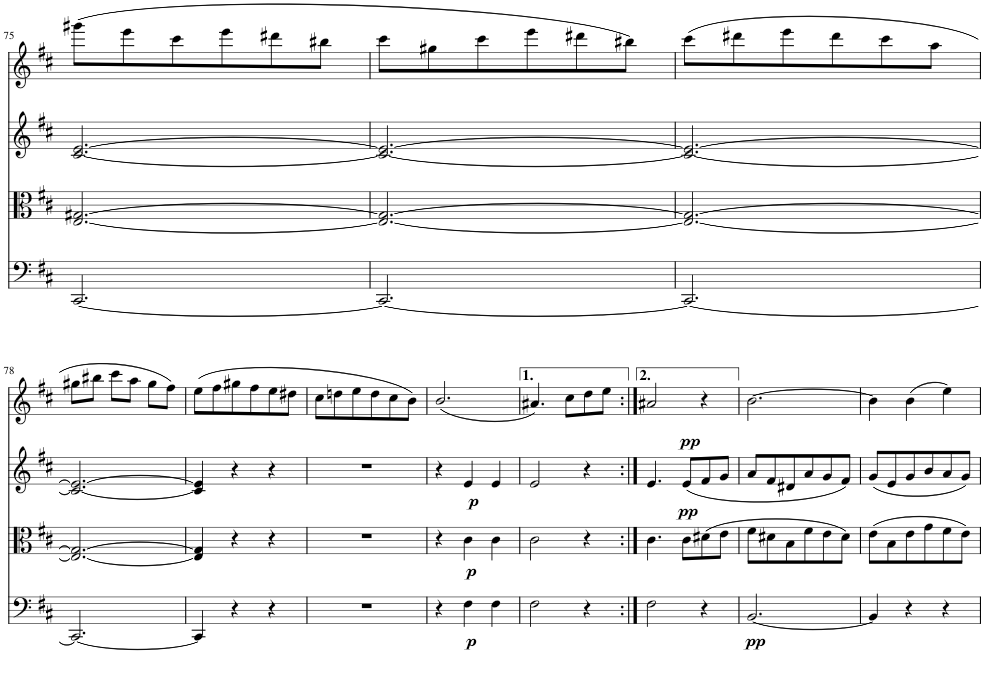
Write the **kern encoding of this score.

**kern	**dynam	**kern	**dynam	**kern	**dynam	**kern
*part4	*part4	*part3	*part3	*part2	*part2	*part1
*staff4	*staff4	*staff3	*staff3	*staff2	*staff2	*staff1
*I"Piano	*	*I"Piano	*	*I"Piano	*	*I"Piano
*I'Pno	*	*I'Pno	*	*I'Pno	*	*I'Pno
!!LO:PB:g=z
*clefF4	*	*clefC3	*	*clefG2	*	*clefG2
*k[f#c#]	*	*k[f#c#]	*	*k[f#c#]	*	*k[f#c#]
*M3/4	*	*M3/4	*	*M3/4	*	*M3/4
=75	=75	=75	=75	=75	=75	=75
[2.CC#/	.	[2.E/ [2.G#X/	.	[2.c#/ [2.e/	.	(8ggg#X\L
.	.	.	.	.	.	8eee\
.	.	.	.	.	.	8ccc#\
.	.	.	.	.	.	8eee\
.	.	.	.	.	.	8ddd#X\
.	.	.	.	.	.	8bb#X\J
=76	=76	=76	=76	=76	=76	=76
2.CC#/_	.	2.E/_ 2.G#/_	.	2.c#/_ 2.e/_	.	8ccc#\L
.	.	.	.	.	.	8gg#X\
.	.	.	.	.	.	8ccc#\
.	.	.	.	.	.	8eee\
.	.	.	.	.	.	8ddd#X\
.	.	.	.	.	.	8bb#X\J)
=77	=77	=77	=77	=77	=77	=77
2.CC#/_	.	2.E/_ 2.G#/_	.	2.c#/_ 2.e/_	.	(8ccc#\L
.	.	.	.	.	.	8ddd#X\
.	.	.	.	.	.	8eee\
.	.	.	.	.	.	8ddd#\
.	.	.	.	.	.	8ccc#\
.	.	.	.	.	.	8aa\J
!!LO:LB:g=z
=78	=78	=78	=78	=78	=78	=78
2.CC#/_	.	2.E/_ 2.G#/_	.	2.c#/_ 2.e/_	.	8gg#X\L
.	.	.	.	.	.	8bb#X\J
.	.	.	.	.	.	8ccc#\L
.	.	.	.	.	.	8aa\J
.	.	.	.	.	.	8gg#\L
.	.	.	.	.	.	8ff#\J)
=79	=79	=79	=79	=79	=79	=79
4CC#/]	.	4E/] 4G#/]	.	4c#/] 4e/]	.	(8ee\L
.	.	.	.	.	.	8ff#\
4r	.	4r	.	4r	.	8gg#X\
.	.	.	.	.	.	8ff#\
4r	.	4r	.	4r	.	8ee\
.	.	.	.	.	.	8dd#X\J
=80	=80	=80	=80	=80	=80	=80
2.r	.	2.r	.	2.r	.	8cc#\L
.	.	.	.	.	.	8ddn\
.	.	.	.	.	.	8ee\
.	.	.	.	.	.	8dd\
.	.	.	.	.	.	8cc#\
.	.	.	.	.	.	8b\J)
=81	=81	=81	=81	=81	=81	=81
4r	.	4r	.	4r	.	(2.b/
!	!LO:DY:b	!	!LO:DY:b	!	!LO:DY:b	!
4F#\	p	4c#\	p	4e/	p	.
4F#\	.	4c#\	.	4e/	.	.
=82	=82	=82	=82	=82	=82	=82
2F#\	.	2c#\	.	2e/	.	4.a#X/)
.	.	.	.	.	.	8cc#\L
4r	.	4r	.	4r	.	8dd\
.	.	.	.	.	.	8ee\J
=83:|!	=83:|!	=83:|!	=83:|!	=83:|!	=83:|!	=83:|!
2F#\	.	4.c#\	.	4.e/	.	2a#X/
!	!	!	!LO:DY:a	!	!LO:DY:a	!
.	.	8c#\L	pp	(8e/L	pp	.
4r	.	(8d#X\	.	8f#/	.	4r
.	.	8e\J	.	8g/J	.	.
=84	=84	=84	=84	=84	=84	=84
!	!LO:DY:b	!	!	!	!	!
[2.BB/	pp	8f#\L	.	8a/L	.	[2.b\
.	.	8d#X\	.	8f#/	.	.
.	.	8B\	.	8d#X/	.	.
.	.	8f#\	.	8a/	.	.
.	.	8e\	.	8g/	.	.
.	.	8d#\J)	.	8f#/J)	.	.
=85	=85	=85	=85	=85	=85	=85
4BB/]	.	(8e\L	.	(8g/L	.	4b\]
.	.	8B\	.	8e/	.	.
4r	.	8e\	.	8g/	.	(4b\
.	.	8g\	.	8b/	.	.
4r	.	8f#\	.	8a/	.	4ee\)
.	.	8e\J)	.	8g/J)	.	.
=	=	=	=	=	=	=
*-	*-	*-	*-	*-	*-	*-
